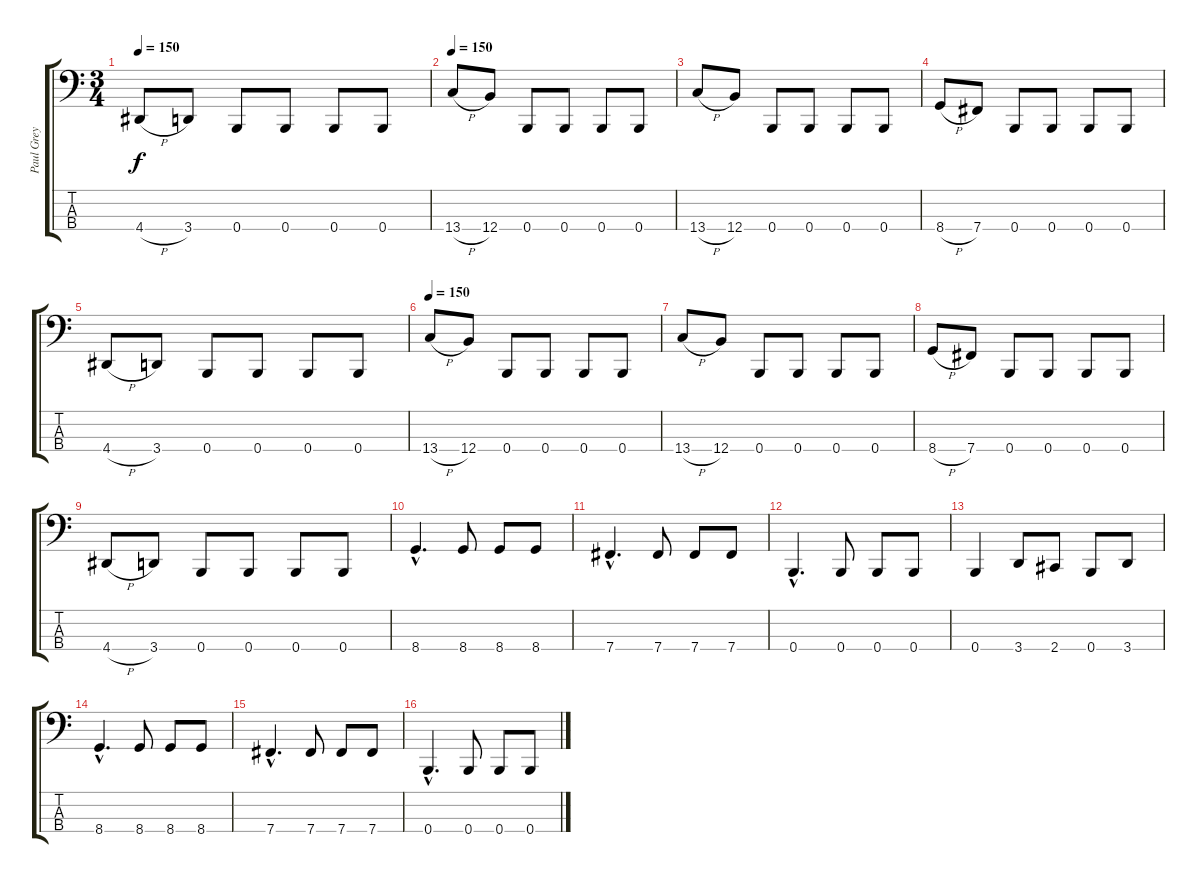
\track ("Paul Grey" "Paul Grey") {instrument electricbasspick}
\staff {score tabs}
\tuning (E2 B1 Gb1 B0) {hide}
\ts (3 4)
\tempo 150
\clef f4
\ks c
4.4{h}.8{dy f} 3.4.8 0.4.8 0.4.8 0.4.8 0.4.8 |
\tempo 150
13.4{h}.8 12.4.8 0.4.8 0.4.8 0.4.8 0.4.8 |
13.4{h}.8 12.4.8 0.4.8 0.4.8 0.4.8 0.4.8 |
8.4{h}.8 7.4.8 0.4.8 0.4.8 0.4.8 0.4.8 |
4.4{h}.8 3.4.8 0.4.8 0.4.8 0.4.8 0.4.8 |
\tempo 150
13.4{h}.8 12.4.8 0.4.8 0.4.8 0.4.8 0.4.8 |
13.4{h}.8 12.4.8 0.4.8 0.4.8 0.4.8 0.4.8 |
8.4{h}.8 7.4.8 0.4.8 0.4.8 0.4.8 0.4.8 |
4.4{h}.8 3.4.8 0.4.8 0.4.8 0.4.8 0.4.8 |
8.4{hac}.4{d} 8.4.8 8.4.8 8.4.8 |
7.4{hac}.4{d} 7.4.8 7.4.8 7.4.8 |
0.4{hac}.4{d} 0.4.8 0.4.8 0.4.8 |
0.4.4 3.4.8 2.4.8 0.4.8 3.4.8 |
8.4{hac}.4{d} 8.4.8 8.4.8 8.4.8 |
7.4{hac}.4{d} 7.4.8 7.4.8 7.4.8 |
0.4{hac}.4{d} 0.4.8 0.4.8 0.4.8
